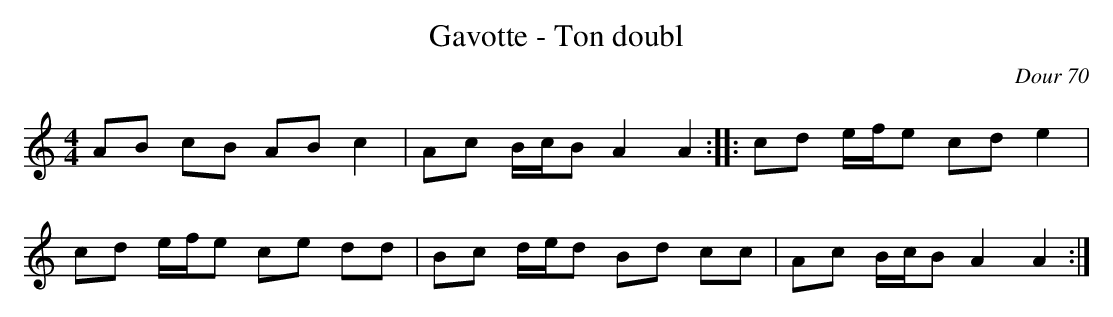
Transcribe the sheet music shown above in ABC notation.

X:1
T:Gavotte - Ton doubl
C:Dour 70
M:4/4
L:1/8
K:C
AB cB AB c2|Ac B/c/B A2 A2:|\
|:cd e/f/e cd e2|
cd e/f/e ce dd|\
Bc d/e/d Bd cc|Ac B/c/B A2 A2:|
